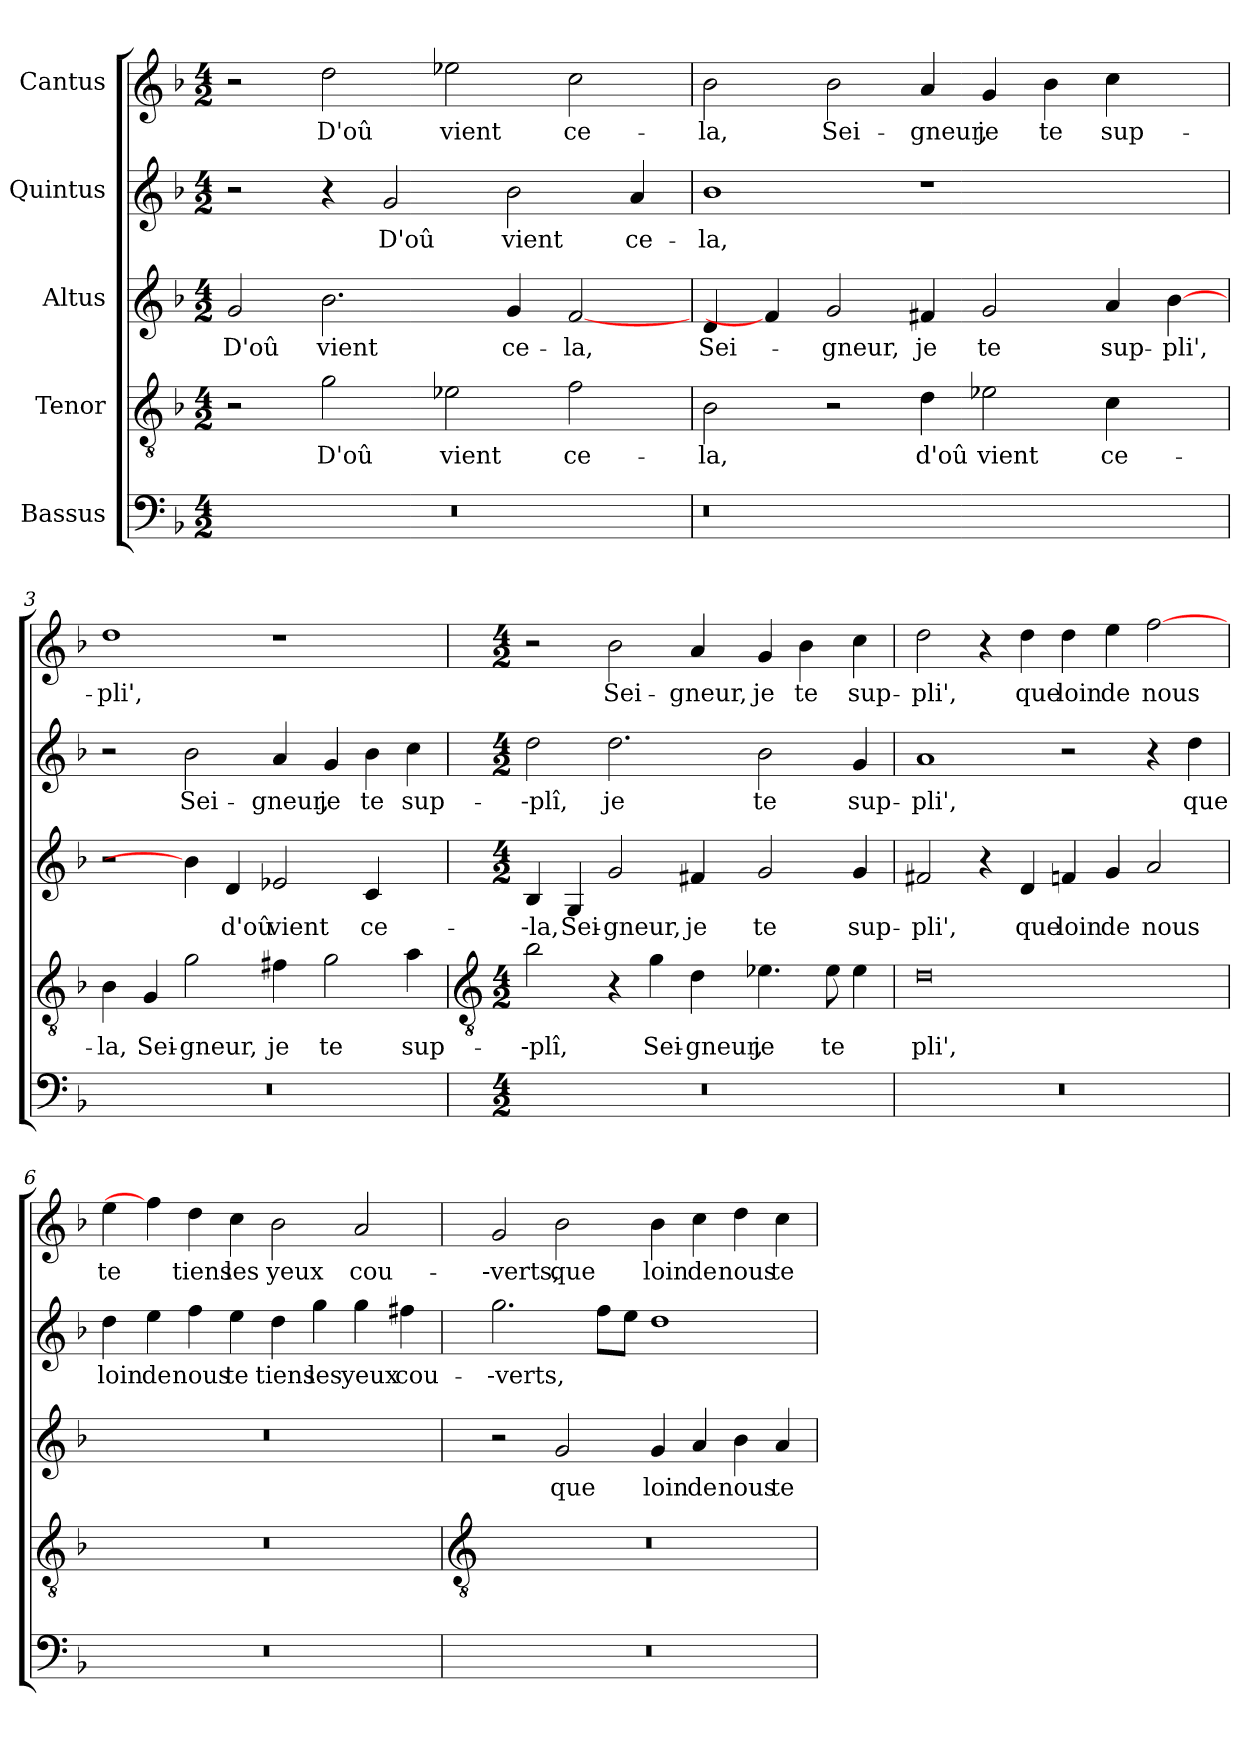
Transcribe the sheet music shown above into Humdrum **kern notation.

**kern	**kern	**text	**kern	**text	**kern	**text	**kern	**text
*part5	*part4	*part4	*part3	*part3	*part2	*part2	*part1	*part1
*staff5	*staff4	*staff4	*staff3	*staff3	*staff2	*staff2	*staff1	*staff1
*I"Bassus	*I"Tenor	*	*I"Altus	*	*I"Quintus	*	*I"Cantus	*
*clefF4	*clefGv2	*	*clefG2	*	*clefG2	*	*clefG2	*
*k[b-]	*k[b-]	*	*k[b-]	*	*k[b-]	*	*k[b-]	*
*F:	*F:	*	*F:	*	*F:	*	*F:	*
*M4/2	*M4/2	*	*M4/2	*	*M4/2	*	*M4/2	*
=1	=1	=1	=1	=1	=1	=1	=1	=1
!	!	!	!	!LO:LY:b	!	!	!	!
0r	2r	.	2g	D'oû	2r	.	2r	.
!	!	!LO:LY:b	!	!LO:LY:b	!	!	!	!LO:LY:b
.	2g	D'oû	2.b-	vient	4r	.	2dd	D'oû
!	!	!	!	!	!	!LO:LY:b	!	!
.	.	.	.	.	2g	D'oû	.	.
!	!	!LO:LY:b	!	!	!	!	!	!LO:LY:b
.	2e-X	vient	.	.	.	.	2ee-X	vient
!	!	!	!	!LO:LY:b	!	!LO:LY:b	!	!
.	.	.	4g	ce-	2b-	vient	.	.
!	!	!LO:LY:b	!	!LO:LY:b	!	!	!	!LO:LY:b
.	2f	ce-	[2f	-la,	.	.	2cc	ce-
!	!	!	!	!	!	!LO:LY:b	!	!
.	.	.	.	.	4a	ce-	.	.
=2	=2	=2	=2	=2	=2	=2	=2	=2
!	!	!LO:LY:b	!	!LO:LY:b	!	!LO:LY:b	!	!LO:LY:b
0r	2B-	-la,	4d	Sei-	1b-	-la,	2b-	-la,
.	.	.	4f]	.	.	.	.	.
!	!	!	!	!LO:LY:b	!	!	!	!LO:LY:b
.	2r	.	2g	-gneur,	.	.	2b-	Sei-
!	!	!LO:LY:b	!	!LO:LY:b	!	!	!	!LO:LY:b
.	4d	d'oû	4f#X	je	1r	.	4a	-gneur,
!	!	!LO:LY:b	!	!LO:LY:b	!	!	!	!LO:LY:b
.	2e-X	vient	2g	te	.	.	4g	je
!	!	!	!	!	!	!	!	!LO:LY:b
.	.	.	.	.	.	.	4b-	te
!	!	!LO:LY:b	!	!LO:LY:b	!	!	!	!LO:LY:b
.	4c	ce-	4a	sup-	.	.	4cc	sup-
!	!	!	!	!LO:LY:b	!	!	!	!
4ryy	4ryy	.	[4b-	-pli',	4ryy	.	4ryy	.
=3	=3	=3	=3	=3	=3	=3	=3	=3
!	!	!LO:LY:b	!	!	!	!	!	!LO:LY:b
0r	4B-	-la,	2r	.	2r	.	1dd	-pli',
!	!	!LO:LY:b	!	!	!	!	!	!
.	4G	Sei-	.	.	.	.	.	.
!	!	!LO:LY:b	!	!	!	!LO:LY:b	!	!
.	2g	-gneur,	4b-]	.	2b-	Sei-	.	.
!	!	!	!	!LO:LY:b	!	!	!	!
.	.	.	4d	d'oû	.	.	.	.
!	!	!LO:LY:b	!	!LO:LY:b	!	!LO:LY:b	!	!
.	4f#X	je	2e-X	vient	4a	-gneur,	1r	.
!	!	!LO:LY:b	!	!	!	!LO:LY:b	!	!
.	2g	te	.	.	4g	je	.	.
!	!	!	!	!LO:LY:b	!	!LO:LY:b	!	!
.	.	.	4c	ce-	4b-	te	.	.
!	!	!LO:LY:b	!	!	!	!LO:LY:b	!	!
.	4a	sup-	4ryy	.	4cc	sup-	.	.
!!LO:LB:g=z
=4	=4	=4	=4	=4	=4	=4	=4	=4
*	*clefGv2	*	*	*	*	*	*	*
*M4/2	*M4/2	*	*M4/2	*	*M4/2	*	*M4/2	*
!	!	!LO:LY:b	!	!LO:LY:b	!	!LO:LY:b	!	!
0r	2b-	--plî,	4B-	--la,	2dd	--plî,	2r	.
!	!	!	!	!LO:LY:b	!	!	!	!
.	.	.	4G	Sei-	.	.	.	.
!	!	!	!	!LO:LY:b	!	!LO:LY:b	!	!LO:LY:b
.	4r	.	2g	-gneur,	2.dd	je	2b-	Sei-
!	!	!LO:LY:b	!	!	!	!	!	!
.	4g	Sei-	.	.	.	.	.	.
!	!	!LO:LY:b	!	!LO:LY:b	!	!	!	!LO:LY:b
.	4d	-gneur,	4f#X	je	.	.	4a	-gneur,
!	!	!LO:LY:b	!	!LO:LY:b	!	!LO:LY:b	!	!LO:LY:b
.	4.e-X	je	2g	te	2b-	te	4g	je
!	!	!	!	!	!	!	!	!LO:LY:b
.	.	.	.	.	.	.	4b-	te
!	!	!LO:LY:b	!	!	!	!	!	!
.	8e-	te	.	.	.	.	.	.
!	!	!	!	!LO:LY:b	!	!LO:LY:b	!	!LO:LY:b
.	4e-	.	4g	sup-	4g	sup-	4cc	sup-
=5	=5	=5	=5	=5	=5	=5	=5	=5
!	!	!LO:LY:b	!	!LO:LY:b	!	!LO:LY:b	!	!LO:LY:b
0r	0d	pli',	2f#X	-pli',	1a	-pli',	2dd	-pli',
.	.	.	4r	.	.	.	4r	.
!	!	!	!	!LO:LY:b	!	!	!	!LO:LY:b
.	.	.	4d	que	.	.	4dd	que
!	!	!	!	!LO:LY:b	!	!	!	!LO:LY:b
.	.	.	4fn	loin	2r	.	4dd	loin
!	!	!	!	!LO:LY:b	!	!	!	!LO:LY:b
.	.	.	4g	de	.	.	4ee	de
!	!	!	!	!LO:LY:b	!	!	!	!LO:LY:b
.	.	.	2a	nous	4r	.	[2ff	nous
!	!	!	!	!	!	!LO:LY:b	!	!
.	.	.	.	.	4dd	que	.	.
=6	=6	=6	=6	=6	=6	=6	=6	=6
!	!	!	!	!	!	!LO:LY:b	!	!LO:LY:b
0r	0r	.	0r	.	4dd	loin	4ee	te
!	!	!	!	!	!	!LO:LY:b	!	!
.	.	.	.	.	4ee	de	4ff]	.
!	!	!	!	!	!	!LO:LY:b	!	!LO:LY:b
.	.	.	.	.	4ff	nous	4dd	tiens
!	!	!	!	!	!	!LO:LY:b	!	!LO:LY:b
.	.	.	.	.	4ee	te	4cc	les
!	!	!	!	!	!	!LO:LY:b	!	!LO:LY:b
.	.	.	.	.	4dd	tiens	2b-	yeux
!	!	!	!	!	!	!LO:LY:b	!	!
.	.	.	.	.	4gg	les	.	.
!	!	!	!	!	!	!LO:LY:b	!	!LO:LY:b
.	.	.	.	.	4gg	yeux	2a	cou-
!	!	!	!	!	!	!LO:LY:b	!	!
.	.	.	.	.	4ff#X	cou-	.	.
!!LO:LB:g=z
=7	=7	=7	=7	=7	=7	=7	=7	=7
*	*clefGv2	*	*	*	*	*	*	*
!	!	!	!	!	!	!LO:LY:b	!	!LO:LY:b
0r	0r	.	2r	.	2.gg	--verts,	2g	--verts,
!	!	!	!	!LO:LY:b	!	!	!	!LO:LY:b
.	.	.	2g	que	.	.	2b-	que
.	.	.	.	.	8ffL	.	.	.
.	.	.	.	.	8eeJ	.	.	.
!	!	!	!	!LO:LY:b	!	!	!	!LO:LY:b
.	.	.	4g	loin	1dd	.	4b-	loin
!	!	!	!	!LO:LY:b	!	!	!	!LO:LY:b
.	.	.	4a	de	.	.	4cc	de
!	!	!	!	!LO:LY:b	!	!	!	!LO:LY:b
.	.	.	4b-	nous	.	.	4dd	nous
!	!	!	!	!LO:LY:b	!	!	!	!LO:LY:b
.	.	.	4a	te	.	.	4cc	te
=	=	=	=	=	=	=	=	=
*-	*-	*-	*-	*-	*-	*-	*-	*-
